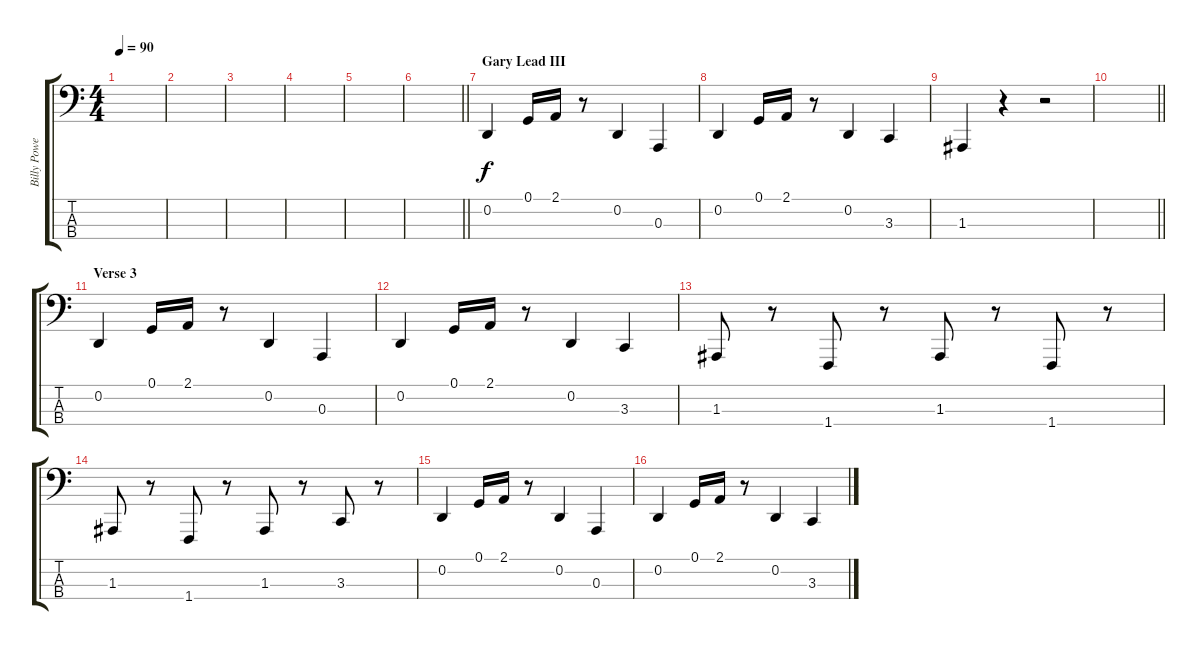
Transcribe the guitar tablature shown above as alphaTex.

\track ("Billy Powell (Piano - Left Hand)" "Billy Powe") {instrument acousticgrandpiano}
\staff {score tabs}
\tuning (G2 D2 A1 E1) {hide}
\ts (4 4)
\tempo 90
\clef f4
\ks c
|
|
|
|
|
\barLineRight lightlight
|
\section ("" "Gary Lead III")
0.2.4 0.1.16 2.1.16 r.8 0.2.4 0.3.4 |
0.2.4 0.1.16 2.1.16 r.8 0.2.4 3.3.4 |
1.3.4 r.4 r.2 |
\barLineRight lightlight
|
\section ("" "Verse 3")
0.2.4 0.1.16 2.1.16 r.8 0.2.4 0.3.4 |
0.2.4 0.1.16 2.1.16 r.8 0.2.4 3.3.4 |
1.3.8 r.8 1.4.8 r.8 1.3.8 r.8 1.4.8 r.8 |
1.3.8 r.8 1.4.8 r.8 1.3.8 r.8 3.3.8 r.8 |
0.2.4 0.1.16 2.1.16 r.8 0.2.4 0.3.4 |
0.2.4 0.1.16 2.1.16 r.8 0.2.4 3.3.4
